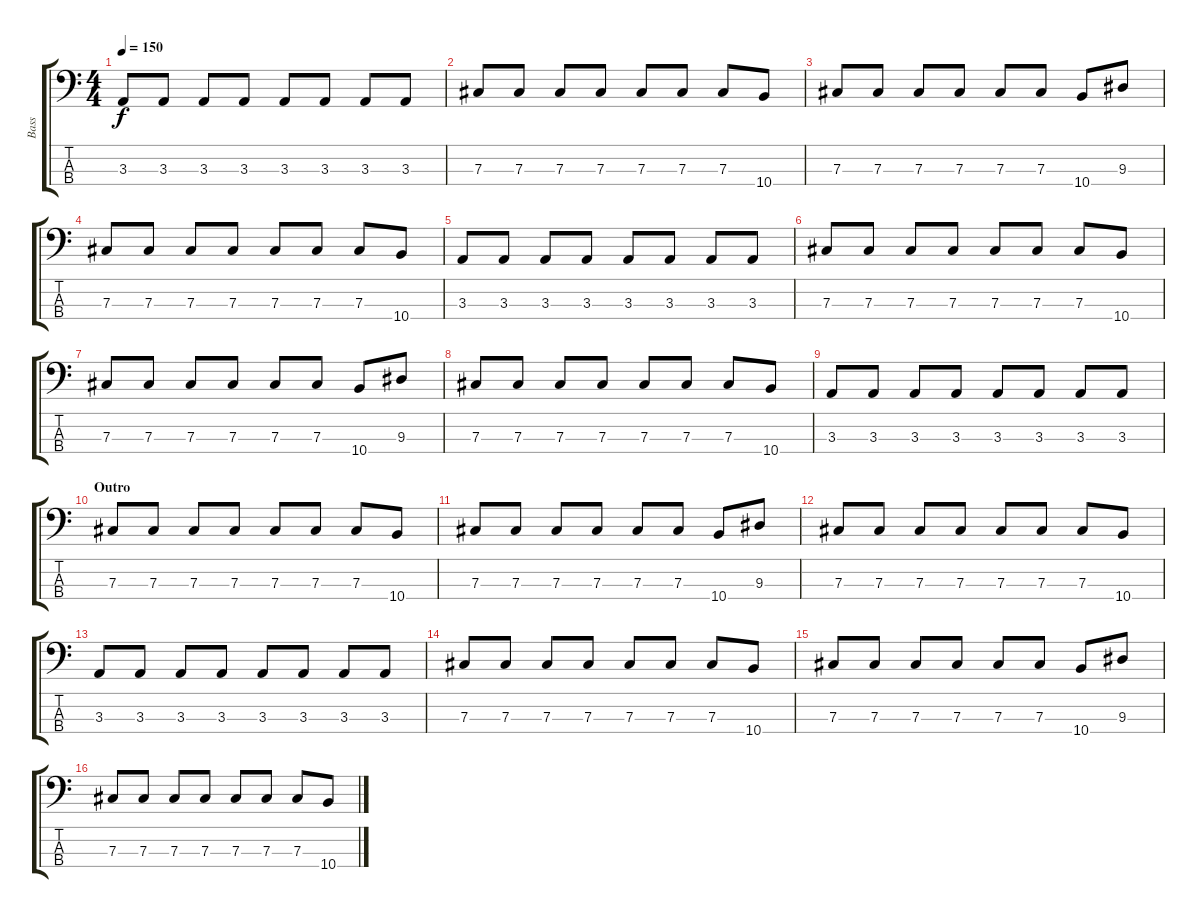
\track ("Bass" "Bass") {instrument electricbassfinger}
\staff {score tabs}
\tuning (E2 B1 Gb1 Db1) {hide}
\ts (4 4)
\tempo 150
\clef f4
\ks c
3.3.8{dy f} 3.3.8 3.3.8 3.3.8 3.3.8 3.3.8 3.3.8 3.3.8 |
7.3.8 7.3.8 7.3.8 7.3.8 7.3.8 7.3.8 7.3.8 10.4.8 |
7.3.8 7.3.8 7.3.8 7.3.8 7.3.8 7.3.8 10.4.8 9.3.8 |
7.3.8 7.3.8 7.3.8 7.3.8 7.3.8 7.3.8 7.3.8 10.4.8 |
3.3.8 3.3.8 3.3.8 3.3.8 3.3.8 3.3.8 3.3.8 3.3.8 |
7.3.8 7.3.8 7.3.8 7.3.8 7.3.8 7.3.8 7.3.8 10.4.8 |
7.3.8 7.3.8 7.3.8 7.3.8 7.3.8 7.3.8 10.4.8 9.3.8 |
7.3.8 7.3.8 7.3.8 7.3.8 7.3.8 7.3.8 7.3.8 10.4.8 |
3.3.8 3.3.8 3.3.8 3.3.8 3.3.8 3.3.8 3.3.8 3.3.8 |
\section ("" "Outro")
7.3.8 7.3.8 7.3.8 7.3.8 7.3.8 7.3.8 7.3.8 10.4.8 |
7.3.8 7.3.8 7.3.8 7.3.8 7.3.8 7.3.8 10.4.8 9.3.8 |
7.3.8 7.3.8 7.3.8 7.3.8 7.3.8 7.3.8 7.3.8 10.4.8 |
3.3.8 3.3.8 3.3.8 3.3.8 3.3.8 3.3.8 3.3.8 3.3.8 |
7.3.8 7.3.8 7.3.8 7.3.8 7.3.8 7.3.8 7.3.8 10.4.8 |
7.3.8 7.3.8 7.3.8 7.3.8 7.3.8 7.3.8 10.4.8 9.3.8 |
7.3.8 7.3.8 7.3.8 7.3.8 7.3.8 7.3.8 7.3.8 10.4.8
